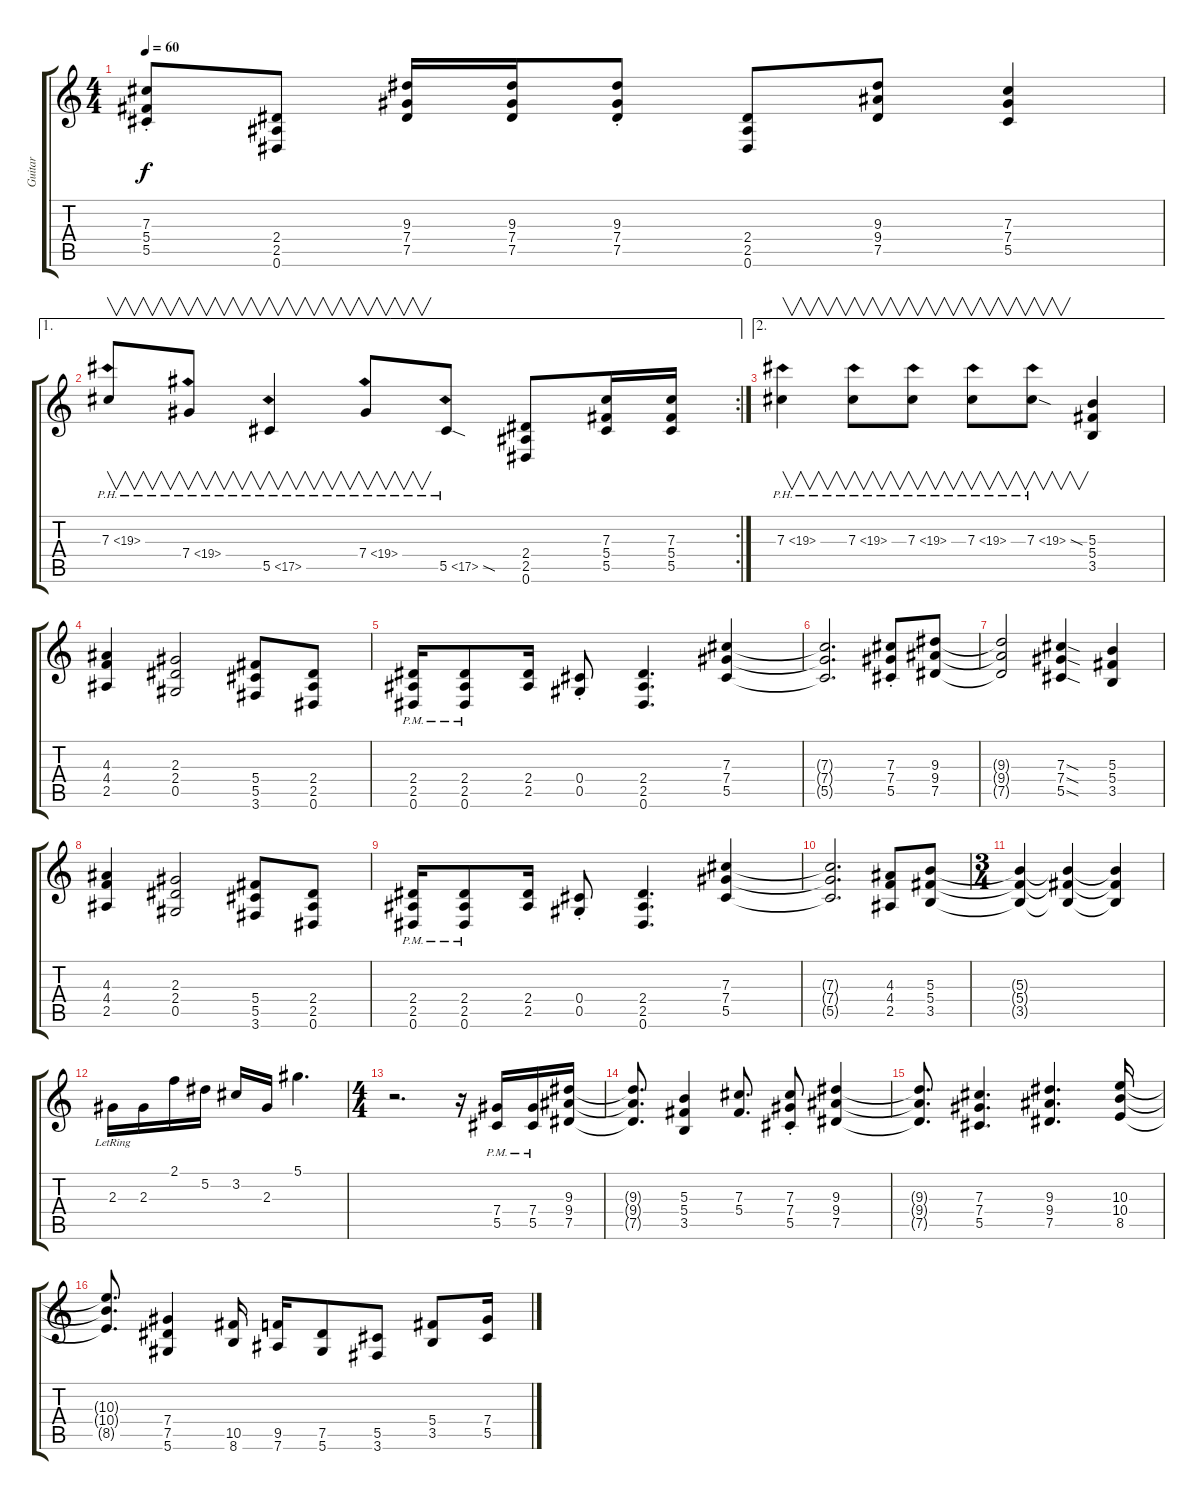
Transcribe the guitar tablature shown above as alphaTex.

\track ("Guitar" "Guitar") {instrument distortionguitar}
\staff {score tabs}
\tuning (Eb4 Bb3 Gb3 Db3 Ab2 Eb2) {hide}
\ts (4 4)
\tempo 60
\clef g2
\ks c
(7.3{st} 5.4{st} 5.5{st}).8{dy f} (2.4 2.5 0.6).8 (9.3 7.4 7.5).16 (9.3 7.4 7.5).16 (9.3{st} 7.4{st} 7.5{st}).8 (2.4 2.5 0.6).8 (9.3 9.4 7.5).8 (7.3 7.4 5.5).4 |
\ae 1
\rc 2
7.3{ph 12}.8{v} 7.4{ph 12}.8{v} 5.5{ph 12}.4{v} 7.4{ph 12}.8{v} 5.5{ph 12 sod}.8 (2.4 2.5 0.6).8 (7.3 5.4 5.5).16 (7.3 5.4 5.5).16 |
\ae 2
7.3{ph 12}.4{v} 7.3{ph 12}.8{v} 7.3{ph 12}.8{v} 7.3{ph 12}.8{v} 7.3{ph 12 sod}.8{v} (5.3 5.4 3.5).4 |
(4.3 4.4 2.5).4 (2.3 2.4 0.5).2 (5.4 5.5 3.6).8 (2.4 2.5 0.6).8 |
(2.4{pm} 2.5{pm} 0.6{pm}).16 (2.4{pm} 2.5{pm} 0.6{pm}).8 (2.4 2.5).16 (0.4{st} 0.5{st}).8 (2.4 2.5 0.6).4{d} (7.3 7.4 5.5).4 |
(7.3{t} 7.4{t} 5.5{t}).2{d} (7.3{st} 7.4{st} 5.5{st}).8 (9.3 9.4 7.5).8 |
(9.3{t} 9.4{t} 7.5{t}).2 (7.3{sod} 7.4{sod} 5.5{sod}).4 (5.3 5.4 3.5).4 |
(4.3 4.4 2.5).4 (2.3 2.4 0.5).2 (5.4 5.5 3.6).8 (2.4 2.5 0.6).8 |
(2.4{pm} 2.5{pm} 0.6{pm}).16 (2.4{pm} 2.5{pm} 0.6{pm}).8 (2.4 2.5).16 (0.4{st} 0.5{st}).8 (2.4 2.5 0.6).4{d} (7.3 7.4 5.5).4 |
(7.3{t} 7.4{t} 5.5{t}).2{d} (4.3 4.4 2.5).8 (5.3 5.4 3.5).8 |
\ts (3 4)
(5.3{t} 5.4{t} 3.5{t}).4 (5.3{t} 5.4{t} 3.5{t}).4 (5.3{t} 5.4{t} 3.5{t}).4 |
2.3{lr}.16 2.3.16 2.1.16 5.2.16 3.2.16 2.3.16 5.1.4{d} |
\ts (4 4)
r.2{d} r.16 (7.4{pm} 5.5{pm}).16 (7.4{pm} 5.5{pm}).16 (9.3 9.4 7.5).16 |
(9.3{t} 9.4{t} 7.5{t}).8{d} (5.3 5.4 3.5).4 (7.3 5.4).8{d} (7.3{st} 7.4{st} 5.5{st}).8 (9.3 9.4 7.5).4 |
(9.3{t} 9.4{t} 7.5{t}).8{d} (7.3 7.4 5.5).4{d} (9.3 9.4 7.5).4{d} (10.3 10.4 8.5).16 |
(10.3{t} 10.4{t} 8.5{t}).8{d} (7.4 7.5 5.6).4 (10.5 8.6).16 (9.5 7.6).16 (7.5 5.6).8 (5.5 3.6).8 (5.4 3.5).8 (7.4 5.5).16
